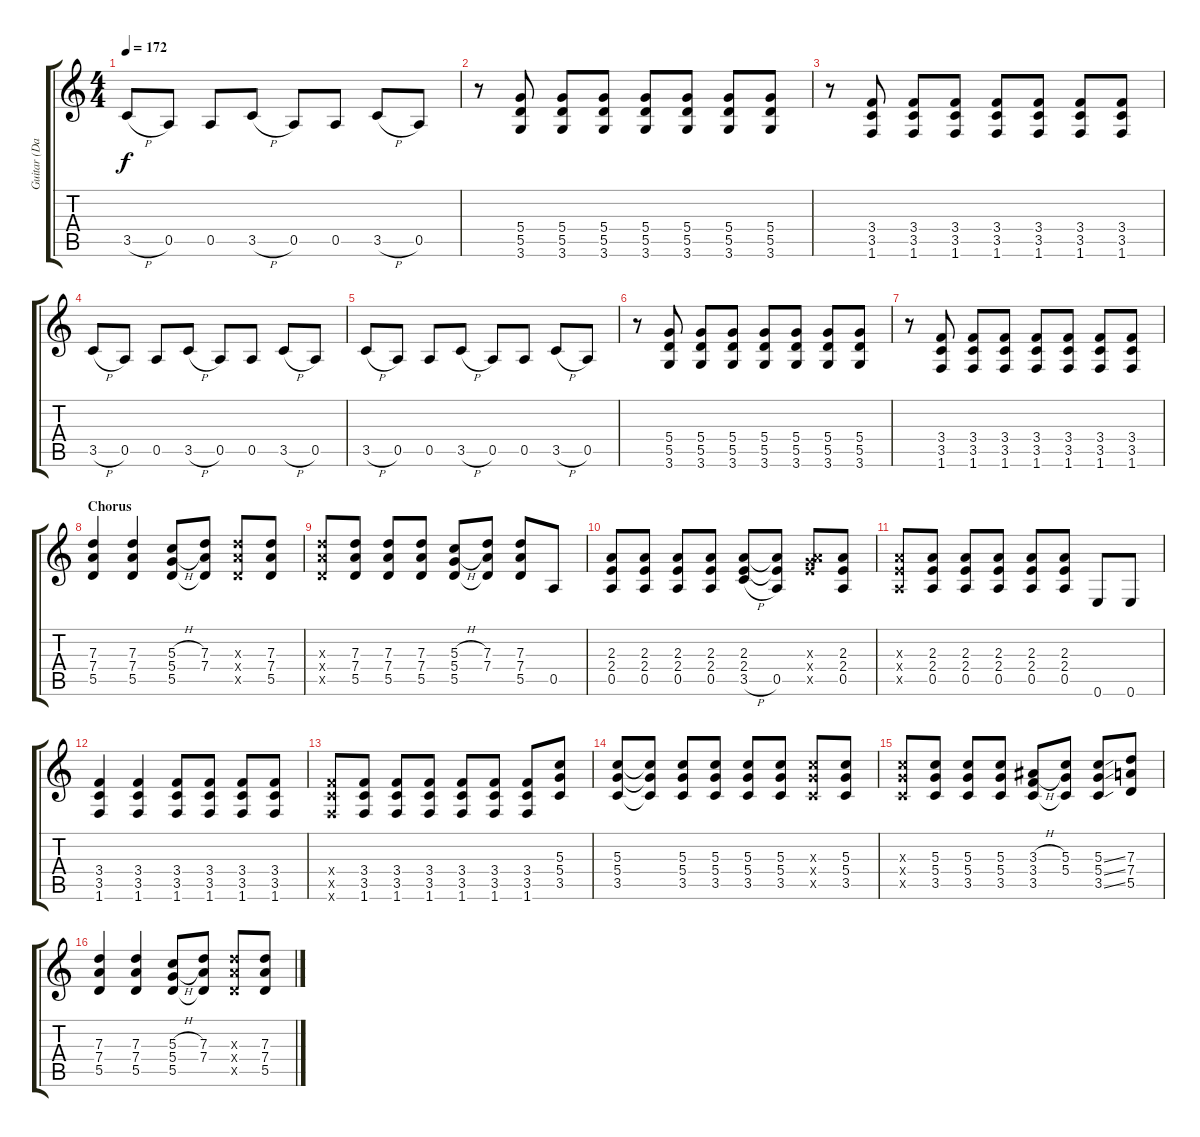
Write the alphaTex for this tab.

\track ("Guitar (Dave)" "Guitar (Da") {instrument distortionguitar}
\staff {score tabs}
\tuning (E4 B3 G3 D3 A2 E2) {hide}
\ts (4 4)
\tempo 172
\clef g2
\ks c
3.5{h}.8{dy f} 0.5.8 0.5.8 3.5{h}.8 0.5.8 0.5.8 3.5{h}.8 0.5.8 |
r.8 (5.4 5.5 3.6).8 (5.4 5.5 3.6).8 (5.4 5.5 3.6).8 (5.4 5.5 3.6).8 (5.4 5.5 3.6).8 (5.4 5.5 3.6).8 (5.4 5.5 3.6).8 |
r.8 (3.4 3.5 1.6).8 (3.4 3.5 1.6).8 (3.4 3.5 1.6).8 (3.4 3.5 1.6).8 (3.4 3.5 1.6).8 (3.4 3.5 1.6).8 (3.4 3.5 1.6).8 |
3.5{h}.8 0.5.8 0.5.8 3.5{h}.8 0.5.8 0.5.8 3.5{h}.8 0.5.8 |
3.5{h}.8 0.5.8 0.5.8 3.5{h}.8 0.5.8 0.5.8 3.5{h}.8 0.5.8 |
r.8 (5.4 5.5 3.6).8 (5.4 5.5 3.6).8 (5.4 5.5 3.6).8 (5.4 5.5 3.6).8 (5.4 5.5 3.6).8 (5.4 5.5 3.6).8 (5.4 5.5 3.6).8 |
r.8 (3.4 3.5 1.6).8 (3.4 3.5 1.6).8 (3.4 3.5 1.6).8 (3.4 3.5 1.6).8 (3.4 3.5 1.6).8 (3.4 3.5 1.6).8 (3.4 3.5 1.6).8 |
\section ("" "Chorus")
(7.3 7.4 5.5).4 (7.3 7.4 5.5).4 (5.3{h} 5.4{h} 5.5).8 (7.3 7.4 5.5{t}).8 (7.3{x} 7.4{x} 5.5{x}).8 (7.3 7.4 5.5).8 |
(7.3{x} 7.4{x} 5.5{x}).8 (7.3 7.4 5.5).8 (7.3 7.4 5.5).8 (7.3 7.4 5.5).8 (5.3{h} 5.4{h} 5.5).8 (7.3 7.4 5.5{t}).8 (7.3 7.4 5.5).8 0.5.8 |
(2.3 2.4 0.5).8 (2.3 2.4 0.5).8 (2.3 2.4 0.5).8 (2.3 2.4 0.5).8 (2.3 2.4 3.5{h}).8 (2.3{t} 2.4{t} 0.5).8 (0.3{x} 7.4{x} 7.5{x}).8 (2.3 2.4 0.5).8 |
(2.3{x} 2.4{x} 0.5{x}).8 (2.3 2.4 0.5).8 (2.3 2.4 0.5).8 (2.3 2.4 0.5).8 (2.3 2.4 0.5).8 (2.3 2.4 0.5).8 0.6.8 0.6.8 |
(3.4 3.5 1.6).4 (3.4 3.5 1.6).4 (3.4 3.5 1.6).8 (3.4 3.5 1.6).8 (3.4 3.5 1.6).8 (3.4 3.5 1.6).8 |
(3.4{x} 3.5{x} 1.6{x}).8 (3.4 3.5 1.6).8 (3.4 3.5 1.6).8 (3.4 3.5 1.6).8 (3.4 3.5 1.6).8 (3.4 3.5 1.6).8 (3.4 3.5 1.6).8 (5.3 5.4 3.5).8 |
(5.3 5.4 3.5).8 (5.3{t} 5.4{t} 3.5{t}).8 (5.3 5.4 3.5).8 (5.3 5.4 3.5).8 (5.3 5.4 3.5).8 (5.3 5.4 3.5).8 (5.3{x} 5.4{x} 3.5{x}).8 (5.3 5.4 3.5).8 |
(5.3{x} 5.4{x} 3.5{x}).8 (5.3 5.4 3.5).8 (5.3 5.4 3.5).8 (5.3 5.4 3.5).8 (3.3{h} 3.4{h} 3.5).8 (5.3 5.4 3.5{t}).8 (5.3{ss} 5.4{ss} 3.5{ss}).8 (7.3 7.4 5.5).8 |
(7.3 7.4 5.5).4 (7.3 7.4 5.5).4 (5.3{h} 5.4{h} 5.5).8 (7.3 7.4 5.5{t}).8 (7.3{x} 7.4{x} 5.5{x}).8 (7.3 7.4 5.5).8
